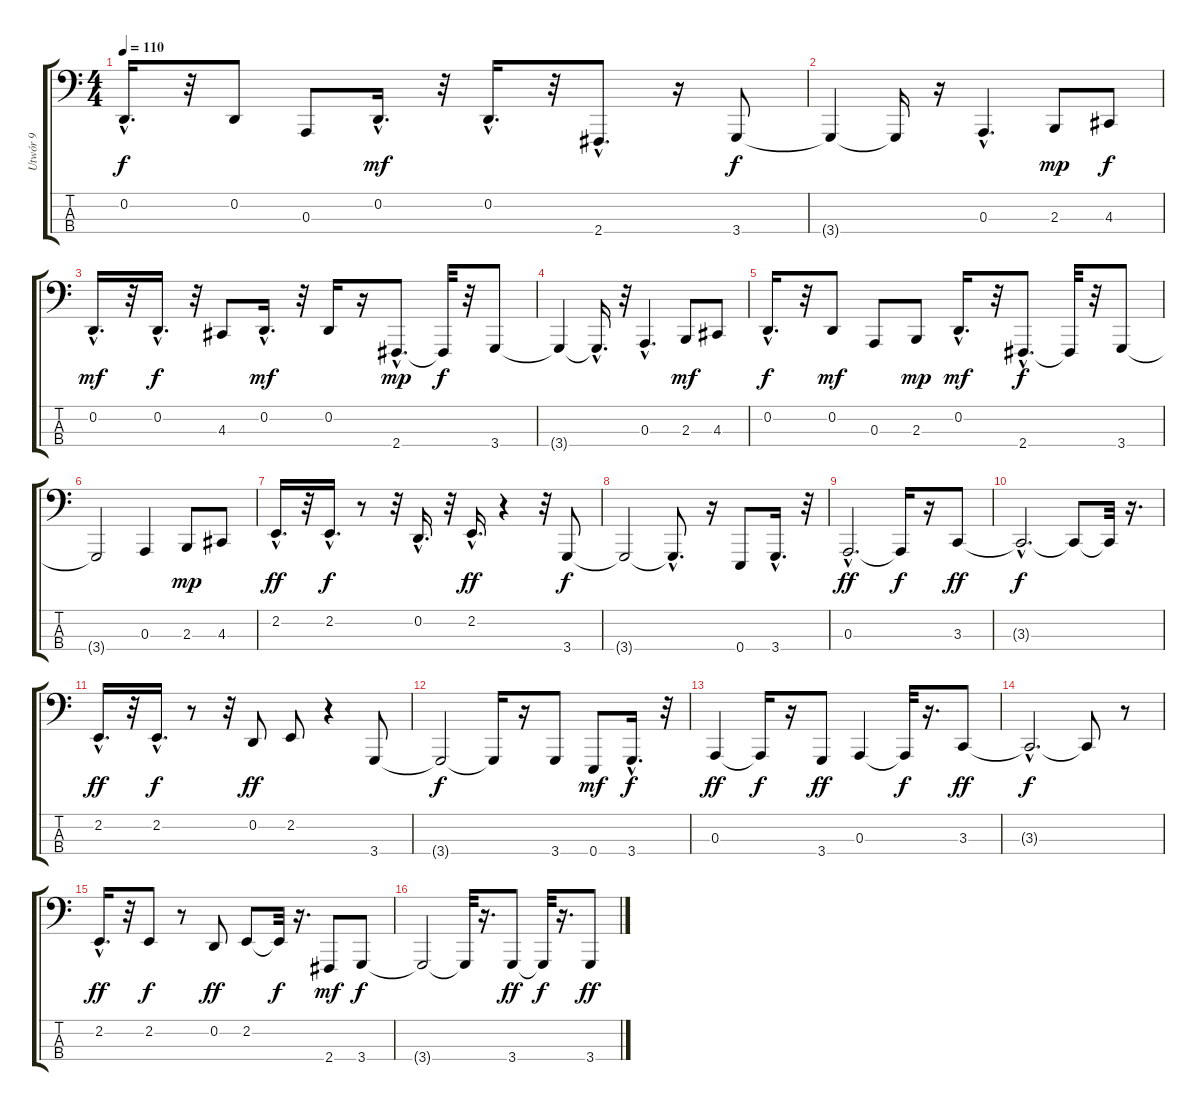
\track ("Utwór 9" "Utwór 9") {instrument acousticgrandpiano}
\staff {score tabs}
\tuning (G2 D2 A1 E1) {hide}
\ts (4 4)
\tempo 110
\clef f4
\ks c
0.2{hac}.16{d dy f} r.32 0.2.8 0.3.8 0.2{hac}.16{d dy mf} r.32 0.2{hac}.16{d} r.32 2.4{hac}.8{d} r.16 3.4.8{dy f} |
3.4{t}.4 3.4{t}.16 r.16 0.3{hac}.4{d} 2.3.8{dy mp} 4.3.8{dy f} |
0.2{hac}.16{d dy mf} r.32 0.2{hac}.16{d dy f} r.32 4.3.8 0.2{hac}.16{d dy mf} r.32 0.2.16 r.16 2.4{hac}.8{d dy mp} 2.4{t}.32{dy f} r.32 3.4.8 |
3.4{t}.4 3.4{hac t}.16{d} r.32 0.3{hac}.4{d} 2.3.8{dy mf} 4.3.8 |
0.2{hac}.16{d dy f} r.32 0.2.8{dy mf} 0.3.8 2.3.8{dy mp} 0.2{hac}.16{d dy mf} r.32 2.4{hac}.8{d dy f} 2.4{t}.32 r.32 3.4.8 |
3.4{t}.2 0.3.4 2.3.8{dy mp} 4.3.8 |
2.2{hac}.16{d dy ff} r.32 2.2{hac}.16{d dy f} r.8 r.32 0.2{hac}.16{d} r.32 2.2{hac}.16{d dy ff} r.4 r.32 3.4.8{dy f} |
3.4{t}.2 3.4{hac t}.8{d} r.16 0.4.8 3.4{hac}.16{d} r.32 |
0.3{hac}.2{d dy ff} 0.3{t}.16{dy f} r.16 3.3.8{dy ff} |
3.3{hac t}.2{d dy f} 3.3{t}.8 3.3{t}.32 r.16{d} |
2.2{hac}.16{d dy ff} r.32 2.2{hac}.16{d dy f} r.8 r.32 0.2.8{dy ff} 2.2.8 r.4 3.4.8 |
3.4{t}.2{dy f} 3.4{t}.16 r.16 3.4.8 0.4.8{dy mf} 3.4{hac}.16{d dy f} r.32 |
0.3.4{dy ff} 0.3{t}.16{dy f} r.16 3.4.8{dy ff} 0.3.4 0.3{t}.32{dy f} r.16{d} 3.3.8{dy ff} |
3.3{hac t}.2{d dy f} 3.3{t}.8 r.8 |
2.2{hac}.16{d dy ff} r.32 2.2.8{dy f} r.8 0.2.8{dy ff} 2.2.8 2.2{t}.32{dy f} r.16{d} 2.4.8{dy mf} 3.4.8{dy f} |
3.4{t}.2 3.4{t}.32 r.16{d} 3.4.8{dy ff} 3.4{t}.32{dy f} r.16{d} 3.4.8{dy ff}
